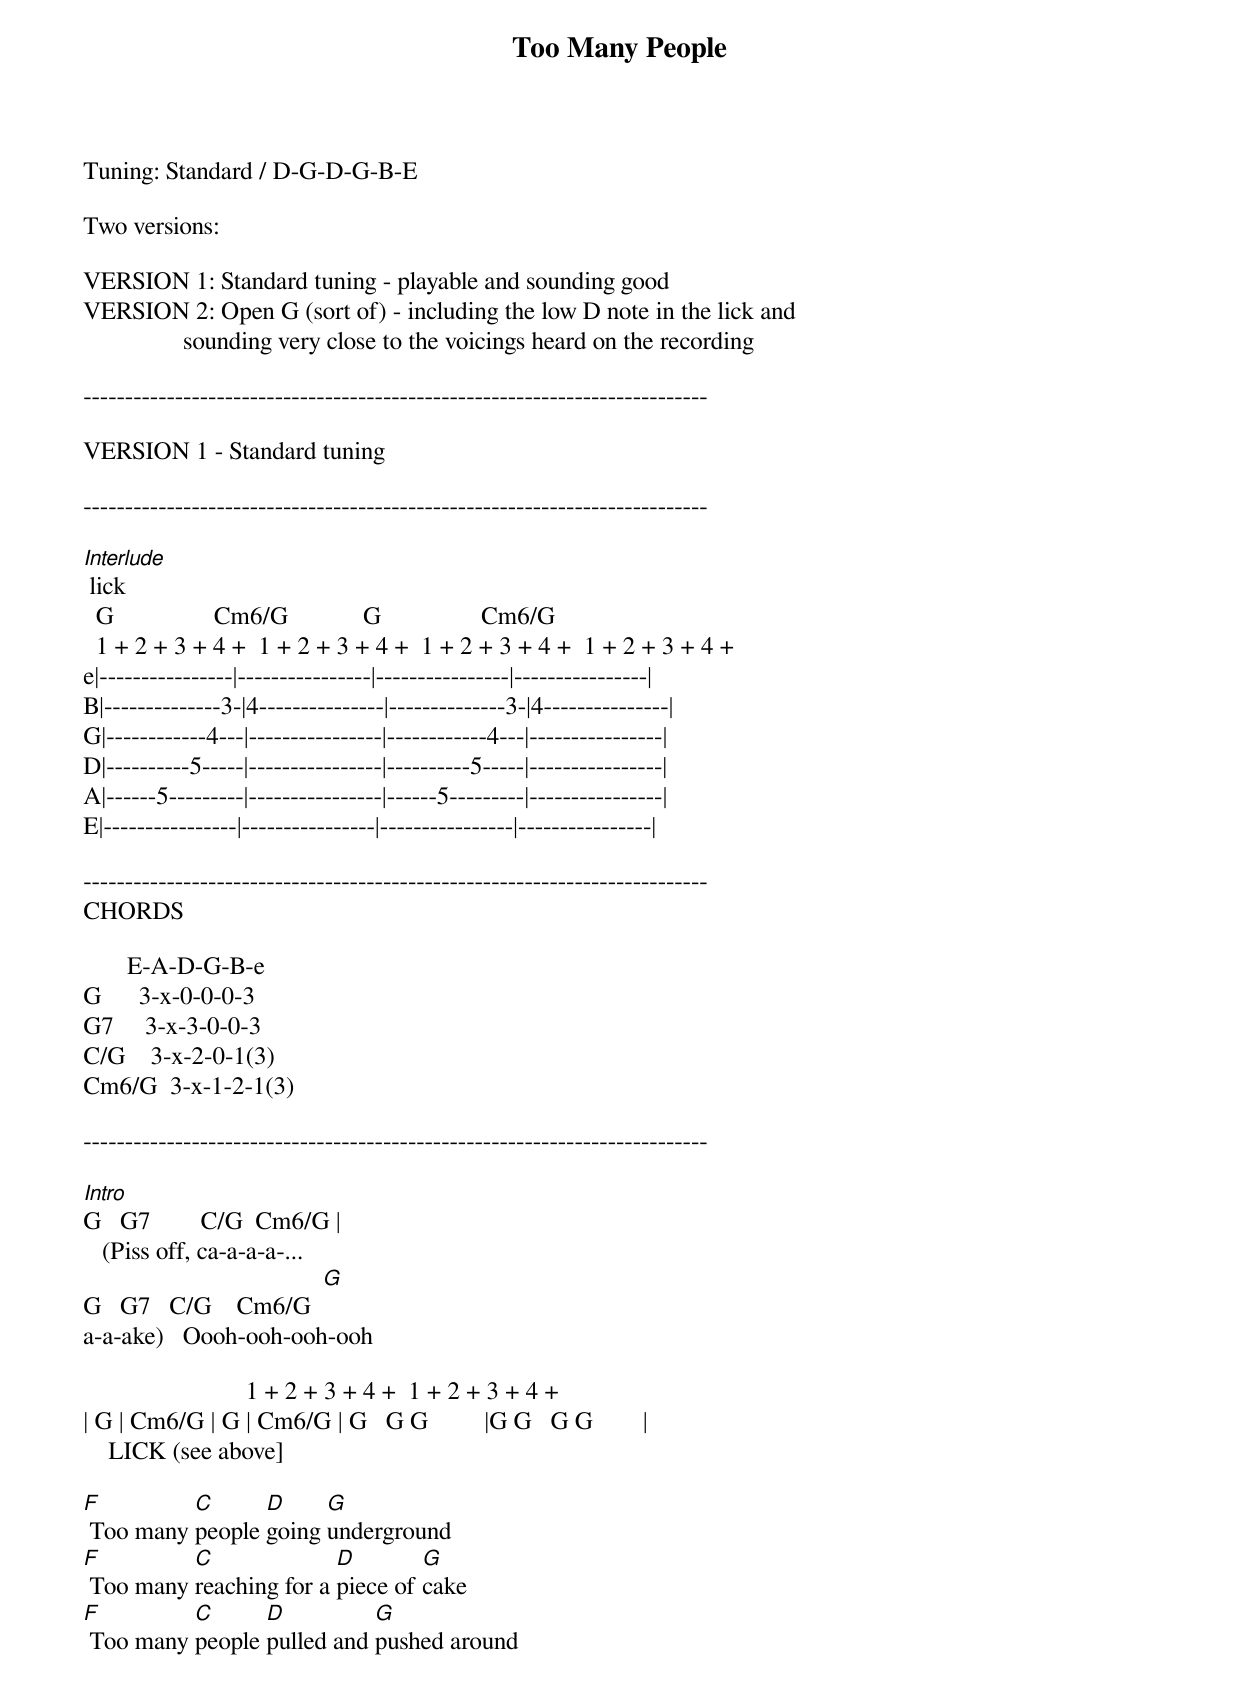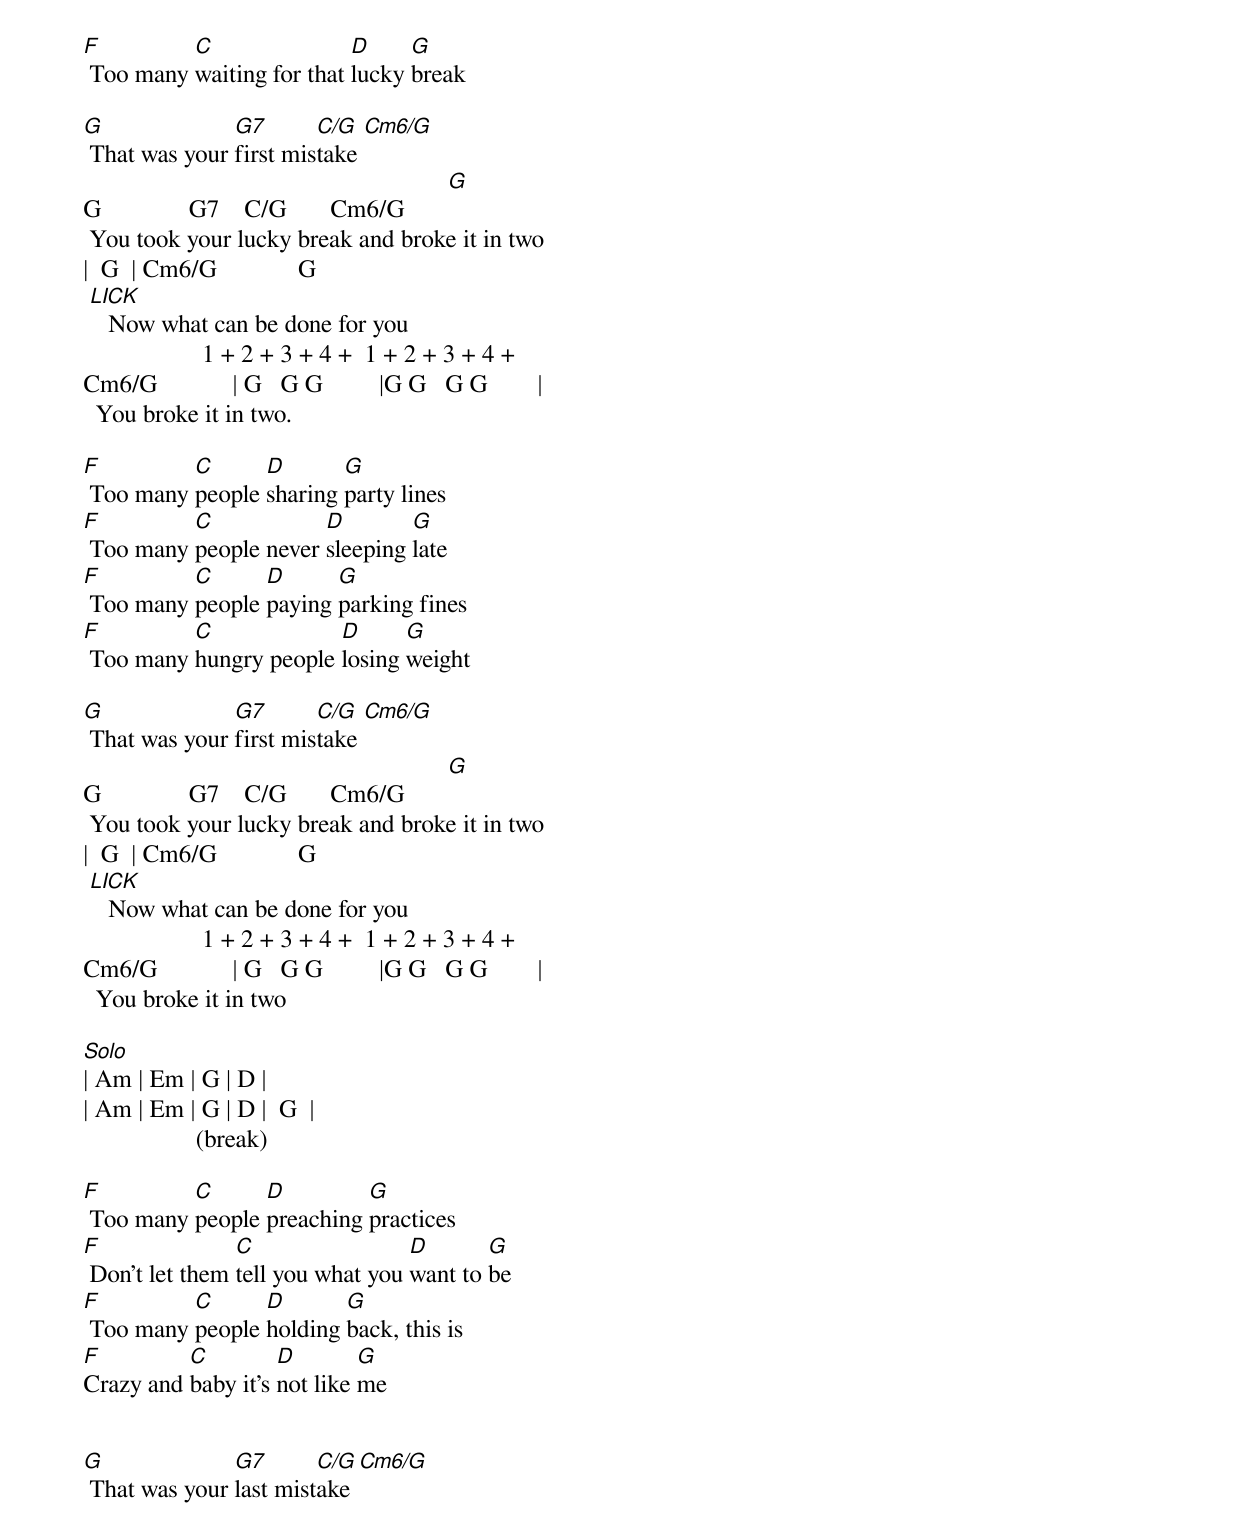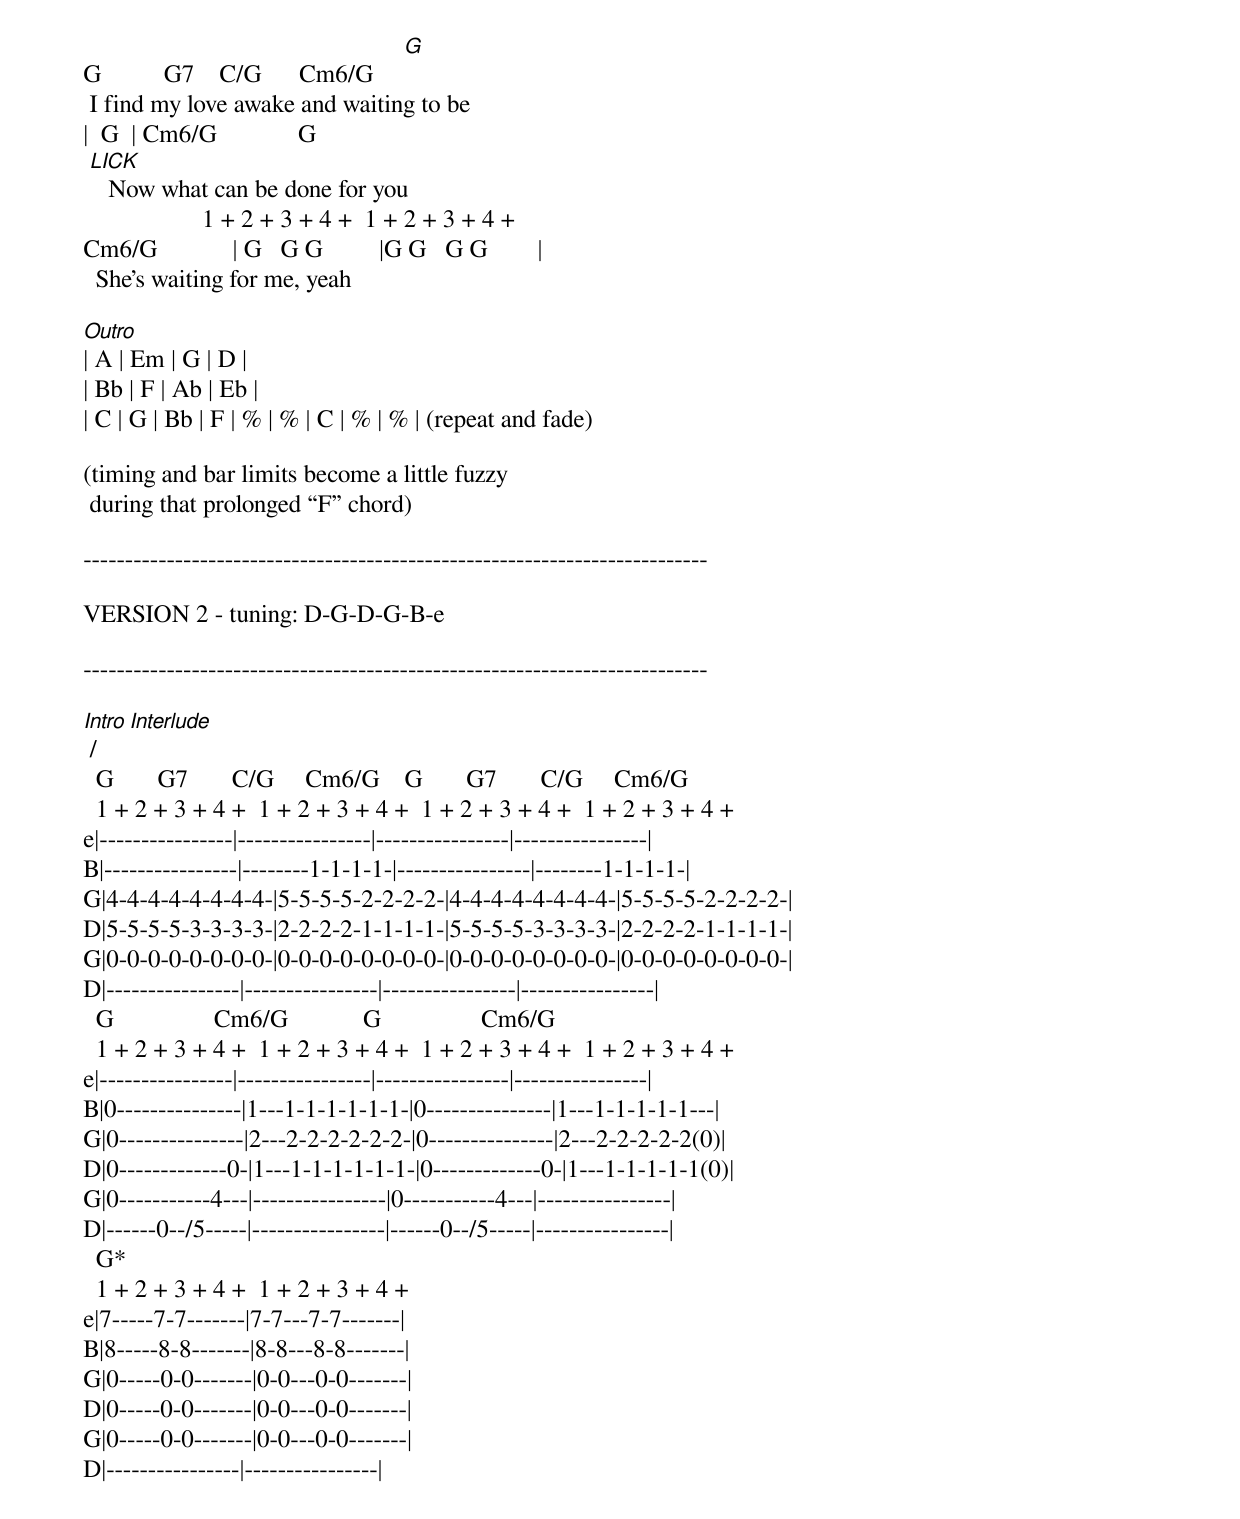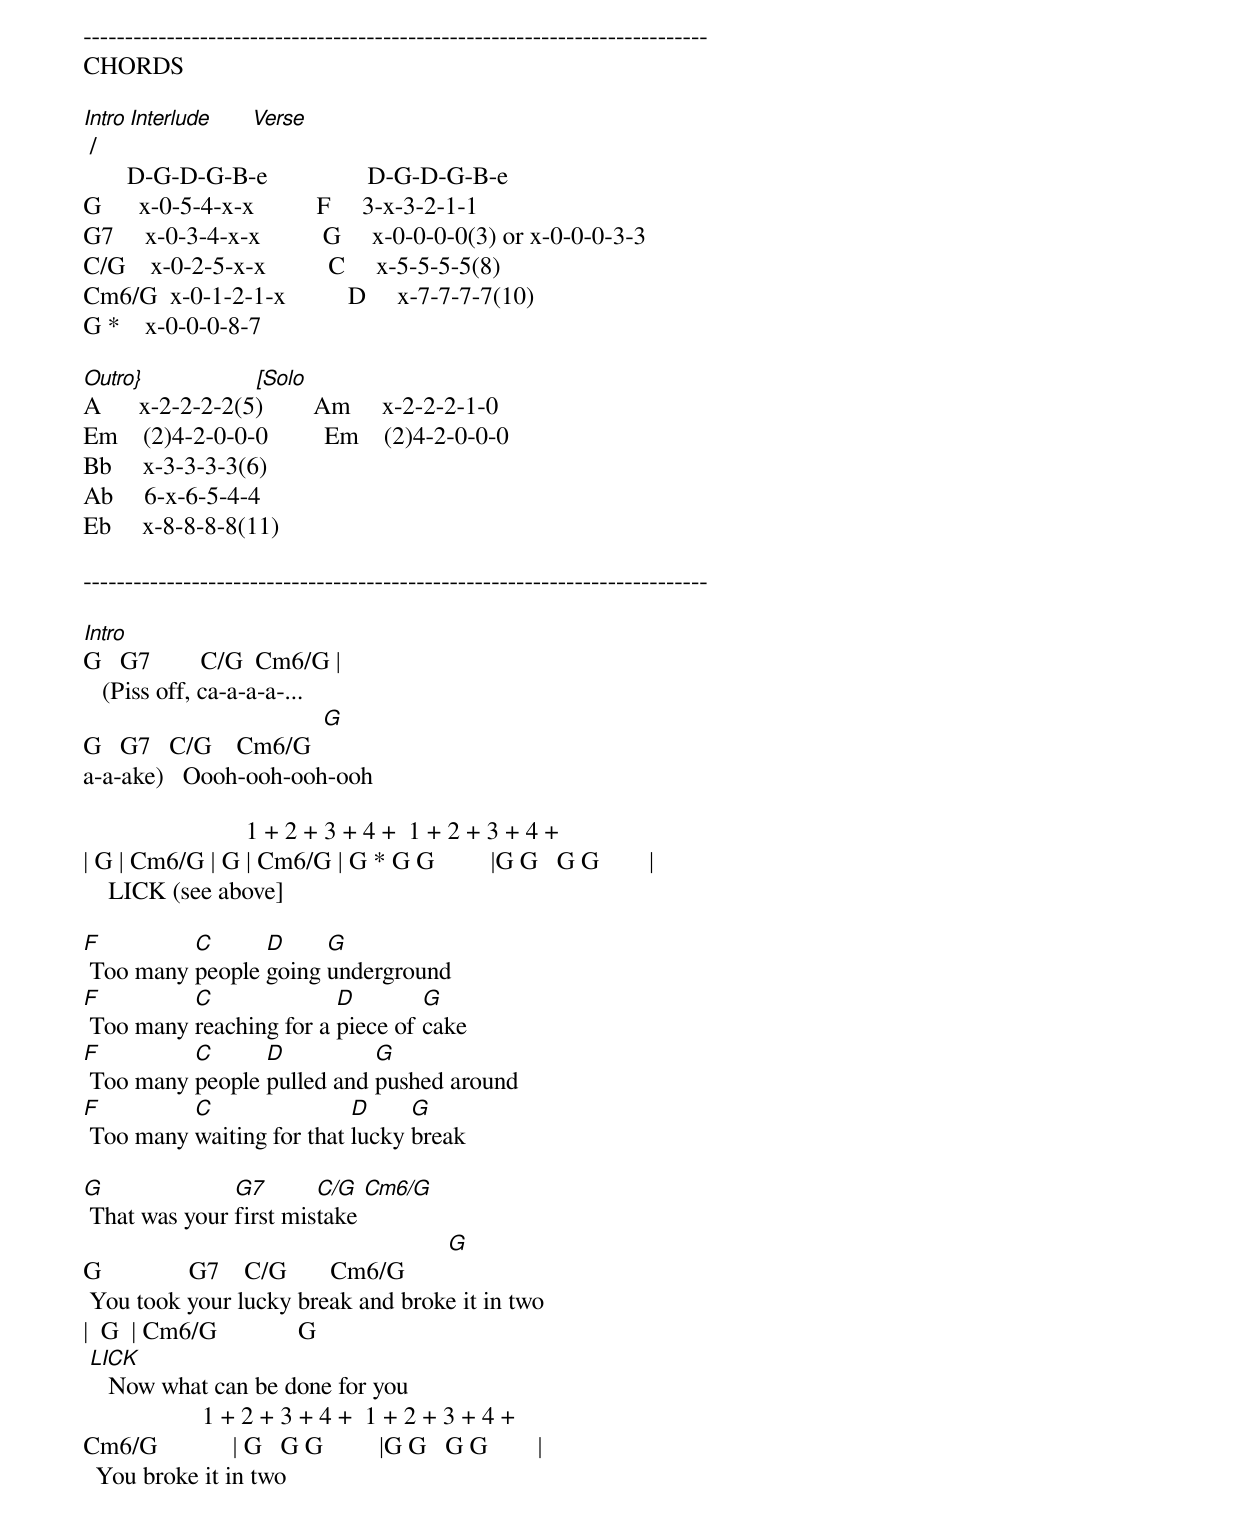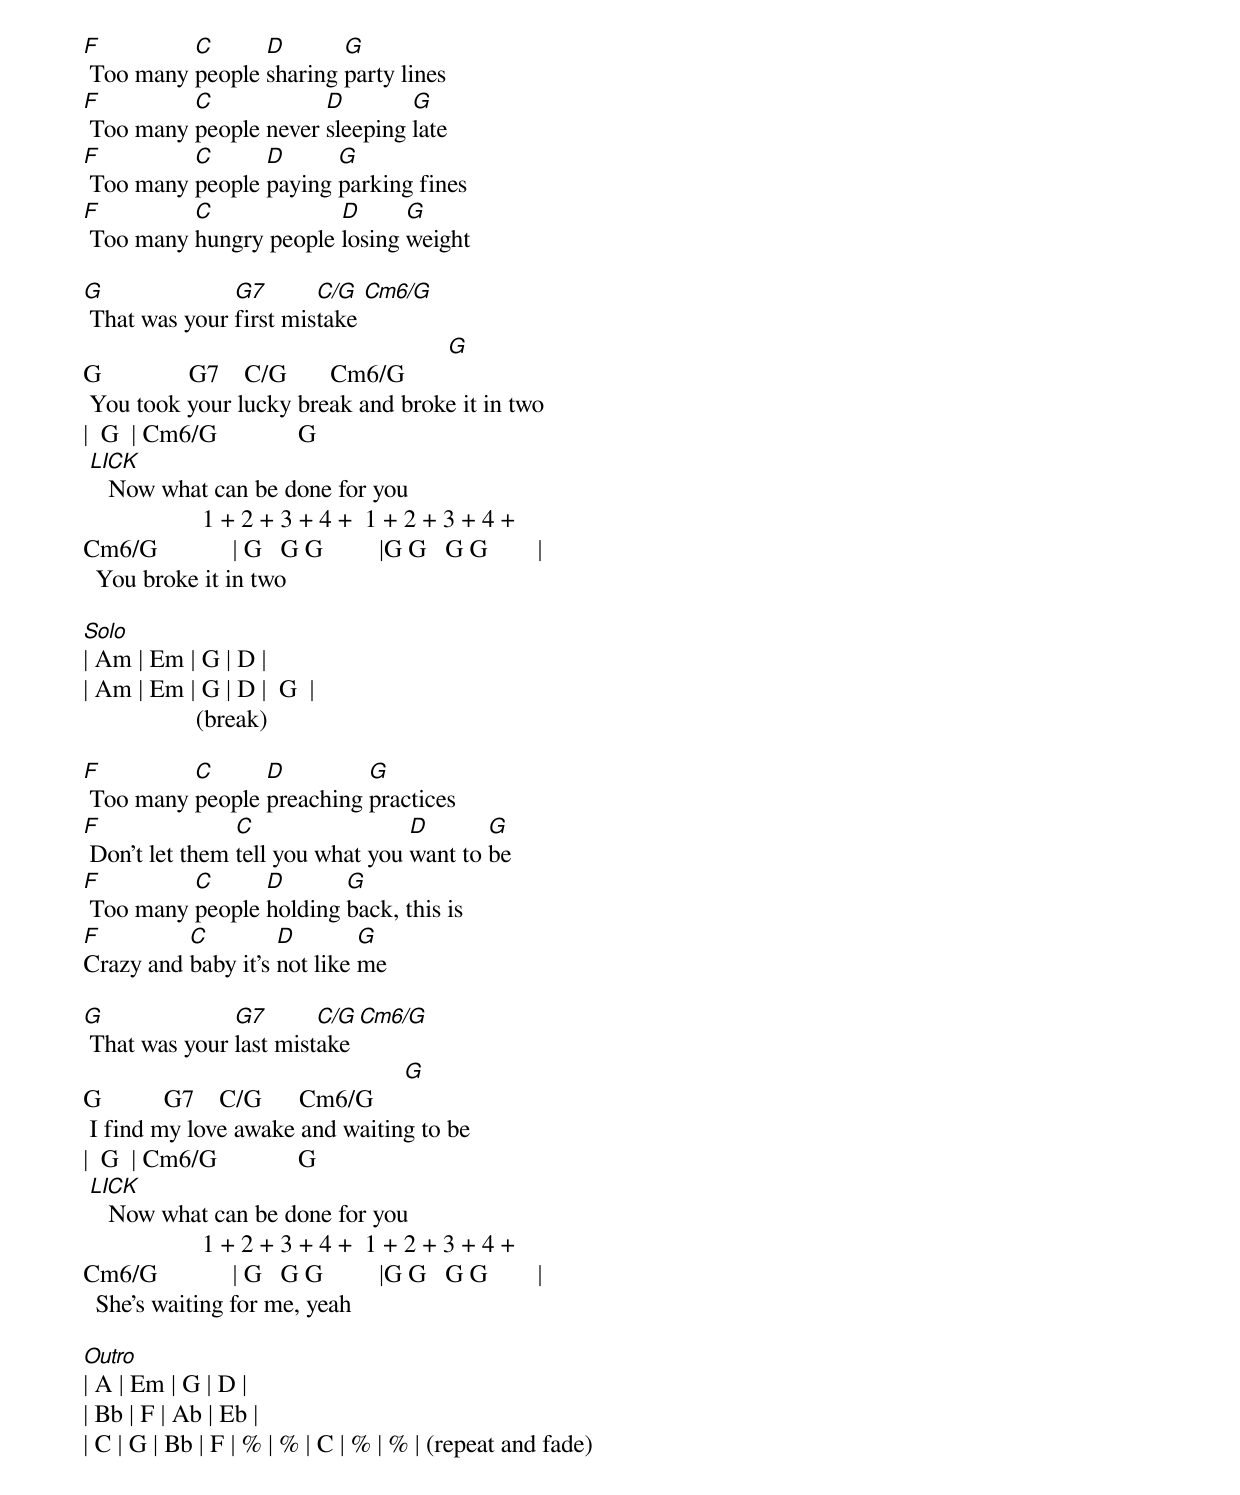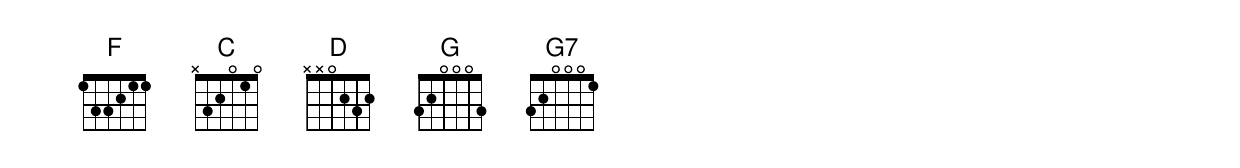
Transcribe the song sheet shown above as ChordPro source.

{title:Too Many People}
Tuning: Standard / D-G-D-G-B-E

Two versions:

VERSION 1: Standard tuning - playable and sounding good
VERSION 2: Open G (sort of) - including the low D note in the lick and
                sounding very close to the voicings heard on the recording

---------------------------------------------------------------------------

VERSION 1 - Standard tuning

---------------------------------------------------------------------------

[Interlude] lick
  G                Cm6/G            G                Cm6/G
  1 + 2 + 3 + 4 +  1 + 2 + 3 + 4 +  1 + 2 + 3 + 4 +  1 + 2 + 3 + 4 +
e|----------------|----------------|----------------|----------------|
B|--------------3-|4---------------|--------------3-|4---------------|
G|------------4---|----------------|------------4---|----------------|
D|----------5-----|----------------|----------5-----|----------------|
A|------5---------|----------------|------5---------|----------------|
E|----------------|----------------|----------------|----------------|

---------------------------------------------------------------------------
CHORDS

       E-A-D-G-B-e
G      3-x-0-0-0-3
G7     3-x-3-0-0-3
C/G    3-x-2-0-1(3)
Cm6/G  3-x-1-2-1(3)

---------------------------------------------------------------------------

[Intro]
G   G7        C/G  Cm6/G |
   (Piss off, ca-a-a-a-...
G   G7   C/G    Cm6/G [ G ]
a-a-ake)   Oooh-ooh-ooh-ooh

                          1 + 2 + 3 + 4 +  1 + 2 + 3 + 4 +
| G | Cm6/G | G | Cm6/G | G   G G         |G G   G G        |
    LICK (see above]

[F] Too many [C]people [D]going [G]underground
[F] Too many [C]reaching for a [D]piece of [G]cake
[F] Too many [C]people [D]pulled and [G]pushed around
[F] Too many [C]waiting for that [D]lucky [G]break

[G] That was your [G7]first mis[C/G]take [Cm6/G]
G              G7    C/G       Cm6/G      [ G ]
 You took your lucky break and broke it in two
|  G  | Cm6/G             G
 [LICK]   Now what can be done for you
                   1 + 2 + 3 + 4 +  1 + 2 + 3 + 4 +
Cm6/G            | G   G G         |G G   G G        |
  You broke it in two.

[F] Too many [C]people [D]sharing [G]party lines
[F] Too many [C]people never [D]sleeping [G]late
[F] Too many [C]people [D]paying [G]parking fines
[F] Too many [C]hungry people [D]losing [G]weight

[G] That was your [G7]first mis[C/G]take [Cm6/G]
G              G7    C/G       Cm6/G      [ G ]
 You took your lucky break and broke it in two
|  G  | Cm6/G             G
 [LICK]   Now what can be done for you
                   1 + 2 + 3 + 4 +  1 + 2 + 3 + 4 +
Cm6/G            | G   G G         |G G   G G        |
  You broke it in two

[Solo]
| Am | Em | G | D |
| Am | Em | G | D |  G  |
                  (break)

[F] Too many [C]people [D]preaching [G]practices
[F] Don't let them [C]tell you what you [D]want to [G]be
[F] Too many [C]people [D]holding [G]back, this is
[F]Crazy and [C]baby it's [D]not like [G]me


[G] That was your [G7]last mist[C/G]ake [Cm6/G]
G          G7    C/G      Cm6/G    [ G ]
 I find my love awake and waiting to be
|  G  | Cm6/G             G
 [LICK]   Now what can be done for you
                   1 + 2 + 3 + 4 +  1 + 2 + 3 + 4 +
Cm6/G            | G   G G         |G G   G G        |
  She's waiting for me, yeah

[Outro]
| A | Em | G | D |
| Bb | F | Ab | Eb |
| C | G | Bb | F | % | % | C | % | % | (repeat and fade)

(timing and bar limits become a little fuzzy
 during that prolonged “F” chord)

---------------------------------------------------------------------------

VERSION 2 - tuning: D-G-D-G-B-e

---------------------------------------------------------------------------

[Intro] / [Interlude]
  G       G7       C/G     Cm6/G    G       G7       C/G     Cm6/G
  1 + 2 + 3 + 4 +  1 + 2 + 3 + 4 +  1 + 2 + 3 + 4 +  1 + 2 + 3 + 4 +
e|----------------|----------------|----------------|----------------|
B|----------------|--------1-1-1-1-|----------------|--------1-1-1-1-|
G|4-4-4-4-4-4-4-4-|5-5-5-5-2-2-2-2-|4-4-4-4-4-4-4-4-|5-5-5-5-2-2-2-2-|
D|5-5-5-5-3-3-3-3-|2-2-2-2-1-1-1-1-|5-5-5-5-3-3-3-3-|2-2-2-2-1-1-1-1-|
G|0-0-0-0-0-0-0-0-|0-0-0-0-0-0-0-0-|0-0-0-0-0-0-0-0-|0-0-0-0-0-0-0-0-|
D|----------------|----------------|----------------|----------------|
  G                Cm6/G            G                Cm6/G
  1 + 2 + 3 + 4 +  1 + 2 + 3 + 4 +  1 + 2 + 3 + 4 +  1 + 2 + 3 + 4 +
e|----------------|----------------|----------------|----------------|
B|0---------------|1---1-1-1-1-1-1-|0---------------|1---1-1-1-1-1---|
G|0---------------|2---2-2-2-2-2-2-|0---------------|2---2-2-2-2-2(0)|
D|0-------------0-|1---1-1-1-1-1-1-|0-------------0-|1---1-1-1-1-1(0)|
G|0-----------4---|----------------|0-----------4---|----------------|
D|------0--/5-----|----------------|------0--/5-----|----------------|
  G*
  1 + 2 + 3 + 4 +  1 + 2 + 3 + 4 +
e|7-----7-7-------|7-7---7-7-------|
B|8-----8-8-------|8-8---8-8-------|
G|0-----0-0-------|0-0---0-0-------|
D|0-----0-0-------|0-0---0-0-------|
G|0-----0-0-------|0-0---0-0-------|
D|----------------|----------------|

---------------------------------------------------------------------------
CHORDS

[Intro] / [Interlude]      [Verse]
       D-G-D-G-B-e                D-G-D-G-B-e
G      x-0-5-4-x-x          F     3-x-3-2-1-1
G7     x-0-3-4-x-x          G     x-0-0-0-0(3) or x-0-0-0-3-3
C/G    x-0-2-5-x-x          C     x-5-5-5-5(8)
Cm6/G  x-0-1-2-1-x          D     x-7-7-7-7(10)
G *    x-0-0-0-8-7

[Outro}                    [Solo]
A      x-2-2-2-2(5)        Am     x-2-2-2-1-0
Em    (2)4-2-0-0-0         Em    (2)4-2-0-0-0
Bb     x-3-3-3-3(6)
Ab     6-x-6-5-4-4
Eb     x-8-8-8-8(11)

---------------------------------------------------------------------------

[Intro]
G   G7        C/G  Cm6/G |
   (Piss off, ca-a-a-a-...
G   G7   C/G    Cm6/G [ G ]
a-a-ake)   Oooh-ooh-ooh-ooh

                          1 + 2 + 3 + 4 +  1 + 2 + 3 + 4 +
| G | Cm6/G | G | Cm6/G | G * G G         |G G   G G        |
    LICK (see above]

[F] Too many [C]people [D]going [G]underground
[F] Too many [C]reaching for a [D]piece of [G]cake
[F] Too many [C]people [D]pulled and [G]pushed around
[F] Too many [C]waiting for that [D]lucky [G]break

[G] That was your [G7]first mis[C/G]take [Cm6/G]
G              G7    C/G       Cm6/G      [ G ]
 You took your lucky break and broke it in two
|  G  | Cm6/G             G
 [LICK]   Now what can be done for you
                   1 + 2 + 3 + 4 +  1 + 2 + 3 + 4 +
Cm6/G            | G   G G         |G G   G G        |
  You broke it in two

[F] Too many [C]people [D]sharing [G]party lines
[F] Too many [C]people never [D]sleeping [G]late
[F] Too many [C]people [D]paying [G]parking fines
[F] Too many [C]hungry people [D]losing [G]weight

[G] That was your [G7]first mis[C/G]take [Cm6/G]
G              G7    C/G       Cm6/G      [ G ]
 You took your lucky break and broke it in two
|  G  | Cm6/G             G
 [LICK]   Now what can be done for you
                   1 + 2 + 3 + 4 +  1 + 2 + 3 + 4 +
Cm6/G            | G   G G         |G G   G G        |
  You broke it in two

[Solo]
| Am | Em | G | D |
| Am | Em | G | D |  G  |
                  (break)

[F] Too many [C]people [D]preaching [G]practices
[F] Don't let them [C]tell you what you [D]want to [G]be
[F] Too many [C]people [D]holding [G]back, this is
[F]Crazy and [C]baby it's [D]not like [G]me

[G] That was your [G7]last mist[C/G]ake [Cm6/G]
G          G7    C/G      Cm6/G    [ G ]
 I find my love awake and waiting to be
|  G  | Cm6/G             G
 [LICK]   Now what can be done for you
                   1 + 2 + 3 + 4 +  1 + 2 + 3 + 4 +
Cm6/G            | G   G G         |G G   G G        |
  She's waiting for me, yeah

[Outro]
| A | Em | G | D |
| Bb | F | Ab | Eb |
| C | G | Bb | F | % | % | C | % | % | (repeat and fade)
